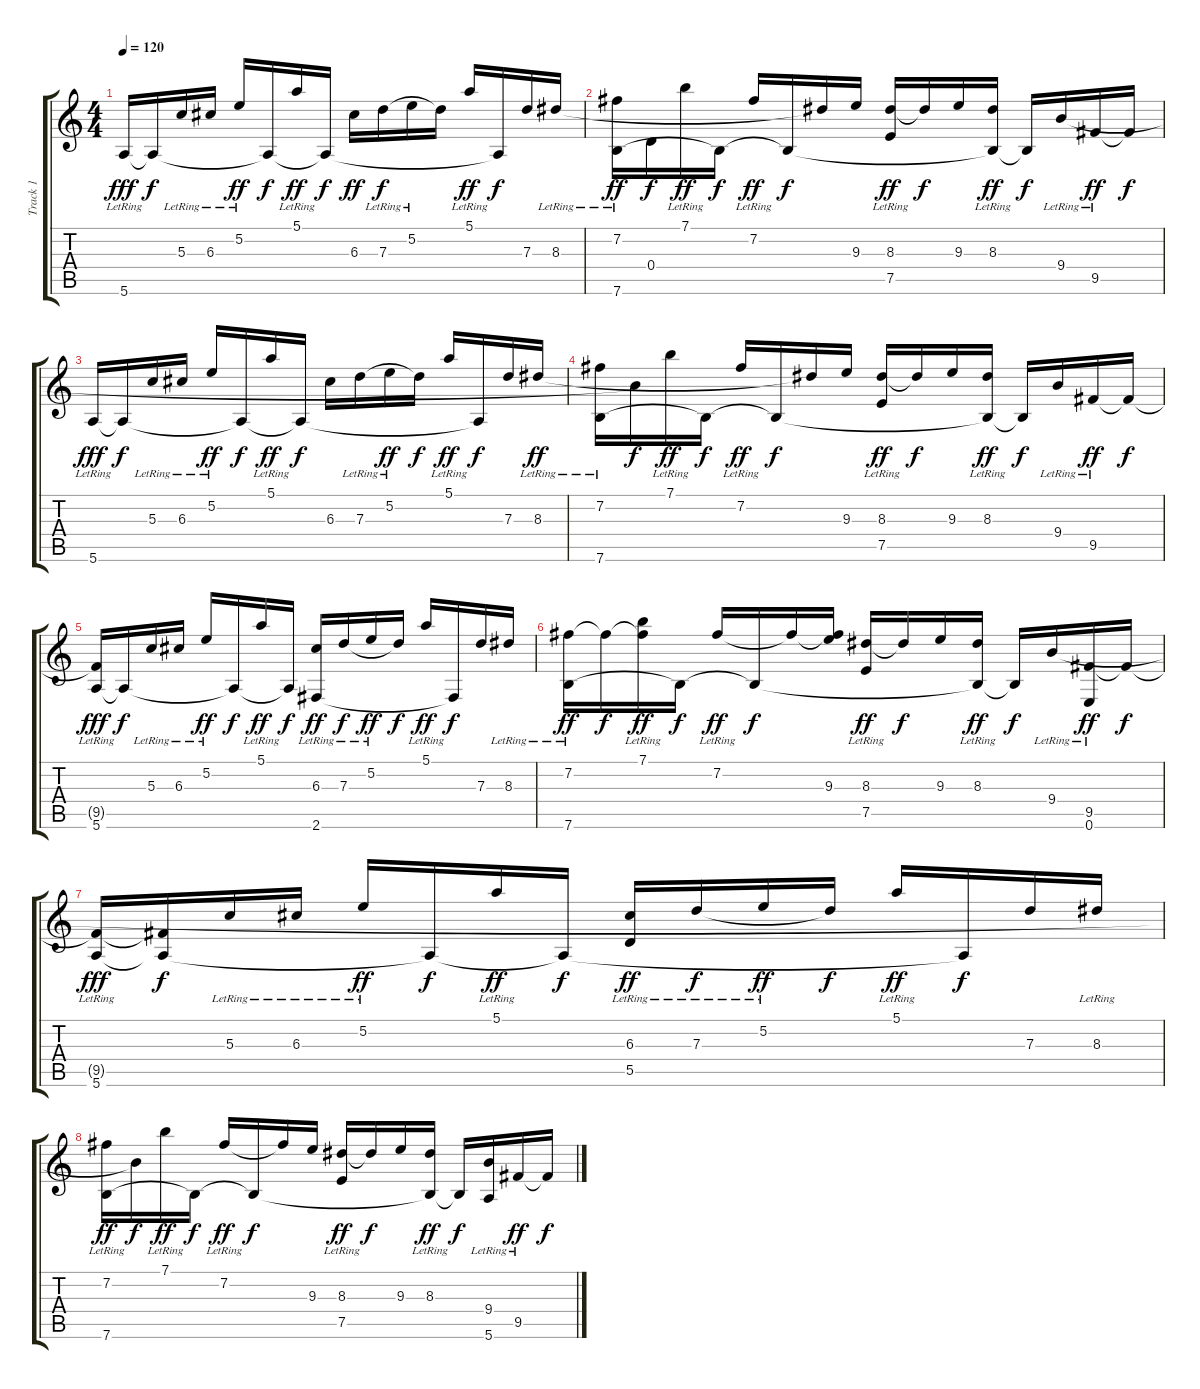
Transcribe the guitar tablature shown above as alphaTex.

\track ("Track 1" "Track 1") {instrument acousticguitarnylon}
\staff {score tabs}
\tuning (E4 B3 G3 D3 A2 E2) {hide}
\ts (4 4)
\tempo 120
\clef g2
\ks c
5.6{lr}.16{dy fff instrument acousticguitarnylon} 5.6{t}.16{dy f} 5.3{lr}.16 6.3{lr}.16 5.2{lr}.16{dy ff} 5.6{t}.16{dy f} 5.1{lr}.16{dy ff} 5.6{t}.16{dy f} 6.3.16{dy ff} 7.3{lr}.16{dy f} 5.2{lr}.16 7.3{t}.16 5.1{lr}.16{dy ff} 5.6{t}.16{dy f} 7.3.16 8.3{lr}.16 |
(7.2{lr} 7.6{lr}).16{dy ff} 0.4.16{dy f} 7.1{lr}.16{dy ff} 7.6{t}.16{dy f} 7.2{lr}.16{dy ff} 7.6{t}.16{dy f} 8.3{t}.16 9.3.16 (8.3{lr} 7.5{lr}).16{dy ff} 8.3{t}.16{dy f} 9.3.16 (8.3{lr} 7.6{t}).16{dy ff} 7.6{t}.16{dy f} 9.4{lr}.16 9.5{lr}.16{dy ff} 9.5{t}.16{dy f} |
5.6{lr}.16{dy fff} 5.6{t}.16{dy f} 5.3{lr}.16 6.3{lr}.16 5.2{lr}.16{dy ff} 5.6{t}.16{dy f} 5.1{lr}.16{dy ff} 5.6{t}.16{dy f} 6.3.16 7.3{lr}.16 5.2{lr}.16{dy ff} 7.3{t}.16{dy f} 5.1{lr}.16{dy ff} 5.6{t}.16{dy f} 7.3.16 8.3{lr}.16{dy ff} |
(7.2{lr} 7.6{lr}).16 9.4{t}.16{dy f} 7.1{lr}.16{dy ff} 7.6{t}.16{dy f} 7.2{lr}.16{dy ff} 7.6{t}.16{dy f} 8.3{t}.16 9.3.16 (8.3{lr} 7.5{lr}).16{dy ff} 8.3{t}.16{dy f} 9.3.16 (8.3{lr} 7.6{t}).16{dy ff} 7.6{t}.16{dy f} 9.4{lr}.16 9.5{lr}.16{dy ff} 9.5{t}.16{dy f} |
(9.5{t} 5.6{lr}).16{dy fff} 5.6{t}.16{dy f} 5.3{lr}.16 6.3{lr}.16 5.2{lr}.16{dy ff} 5.6{t}.16{dy f} 5.1{lr}.16{dy ff} 5.6{t}.16{dy f} (6.3 2.6{lr}).16{dy ff} 7.3{lr}.16{dy f} 5.2{lr}.16{dy ff} 7.3{t}.16{dy f} 5.1{lr}.16{dy ff} 2.6{t}.16{dy f} 7.3.16 8.3{lr}.16 |
(7.2{lr} 7.6{lr}).16{dy ff} 7.2{t}.16{dy f} (7.1{lr} 7.2{t}).16{dy ff} 7.6{t}.16{dy f} 7.2{lr}.16{dy ff} 7.6{t}.16{dy f} 7.2{t}.16 (7.2{t} 9.3).16 (8.3{lr} 7.5{lr}).16{dy ff} 8.3{t}.16{dy f} 9.3.16 (8.3{lr} 7.6{t}).16{dy ff} 7.6{t}.16{dy f} 9.4{lr}.16 (9.5{lr} 0.6{lr}).16{dy ff} 9.5{t}.16{dy f} |
(9.5{t} 5.6{lr}).16{dy fff} (9.5{t} 5.6{t}).16{dy f} 5.3{lr}.16 6.3{lr}.16 5.2{lr}.16{dy ff} 5.6{t}.16{dy f} 5.1{lr}.16{dy ff} 5.6{t}.16{dy f} (6.3 5.5{lr}).16{dy ff} 7.3{lr}.16{dy f} 5.2{lr}.16{dy ff} 7.3{t}.16{dy f} 5.1{lr}.16{dy ff} 5.6{t}.16{dy f} 7.3.16 8.3{lr}.16 |
(7.2{lr} 7.6{lr}).16{dy ff} 9.4{t}.16{dy f} 7.1{lr}.16{dy ff} 7.6{t}.16{dy f} 7.2{lr}.16{dy ff} 7.6{t}.16{dy f} 7.2{t}.16 9.3.16 (8.3{lr} 7.5{lr}).16{dy ff} 8.3{t}.16{dy f} 9.3.16 (8.3{lr} 7.6{t}).16{dy ff} 7.6{t}.16{dy f} (9.4{lr} 5.6{lr}).16 9.5{lr}.16{dy ff} 9.5{t}.16{dy f}
